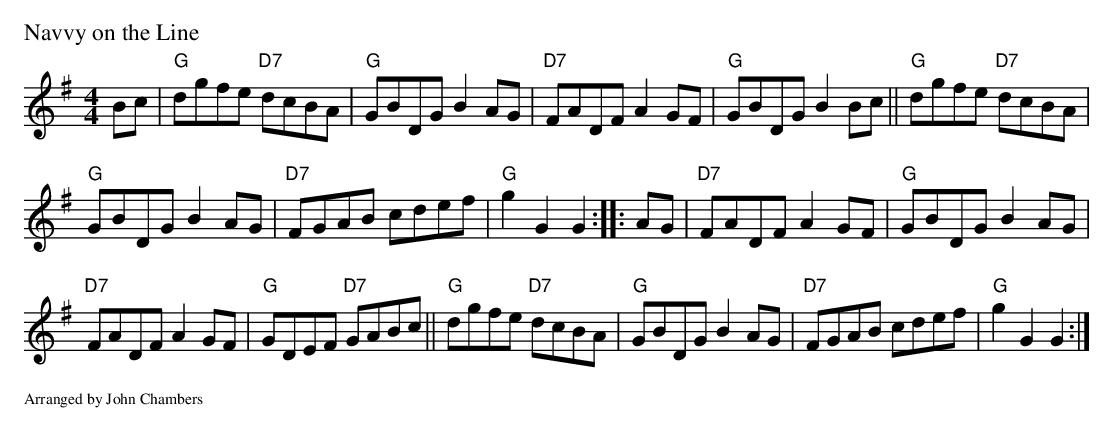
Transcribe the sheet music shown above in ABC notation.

X:1
P: Navvy on the Line
M: 4/4
L: 1/8
K: G
Bc |\
"G"dgfe "D7"dcBA | "G"GBDG B2AG | "D7"FADF A2GF | "G"GBDG B2Bc || "G"dgfe "D7"dcBA |
"G"GBDG B2AG | "D7"FGAB cdef | "G"g2G2 G2 :: AG | "D7"FADF A2GF | "G"GBDG B2AG |
"D7"FADF A2GF | "G"GDEF "D7"GABc || "G"dgfe "D7"dcBA | "G"GBDG B2AG | "D7"FGAB cdef | "G"g2G2 G2 :|
